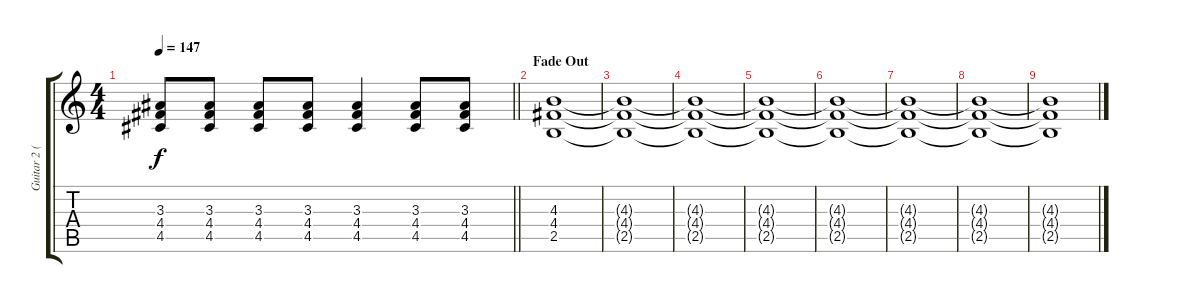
\track ("Guitar 2 (Gotou)" "Guitar 2 (") {instrument acousticguitarsteel}
\staff {score tabs}
\tuning (E4 B3 G3 D3 A2 E2) {hide}
\ts (4 4)
\tempo 147
\clef g2
\barLineRight lightlight
\ks c
(3.3{t} 4.4{t} 4.5{t}).8{dy f} (3.3 4.4 4.5).8 (3.3 4.4 4.5).8 (3.3 4.4 4.5).8 (3.3 4.4 4.5).4 (3.3 4.4 4.5).8 (3.3 4.4 4.5).8 |
\section ("" "Fade Out")
(4.3 4.4 2.5).1{volume 5} |
(4.3{t} 4.4{t} 2.5{t}).1 |
(4.3{t} 4.4{t} 2.5{t}).1 |
(4.3{t} 4.4{t} 2.5{t}).1 |
(4.3{t} 4.4{t} 2.5{t}).1{volume 0} |
(4.3{t} 4.4{t} 2.5{t}).1 |
(4.3{t} 4.4{t} 2.5{t}).1 |
(4.3{t} 4.4{t} 2.5{t}).1
